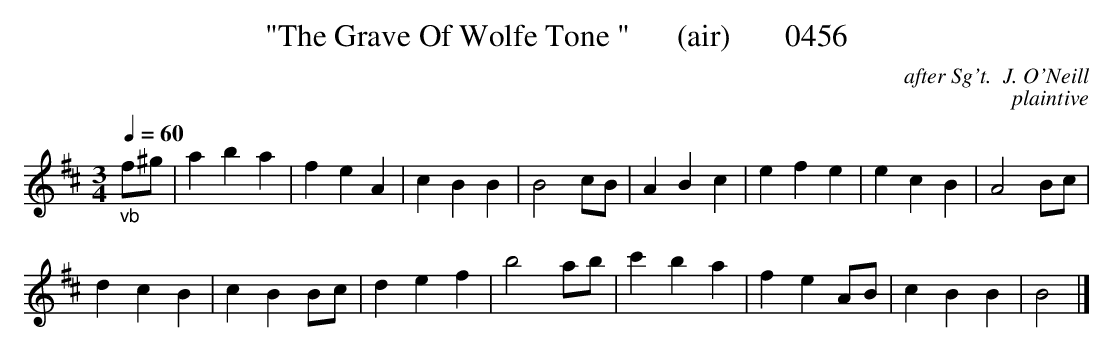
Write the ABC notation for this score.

X:1
T:"The Grave Of Wolfe Tone "      (air)       0456
C:after Sg't.  J. O'Neill
C:plaintive
Q:1/4=60
M:3/4
L:1/8
K:D
"_vb"f^g|a2b2a2|f2e2A2|c2B2B2|B4cB|A2B2c2|e2f2e2|e2c2B2|A4Bc|
d2c2B2|c2B2Bc|d2e2f2|b4ab|c'2b2a2|f2e2AB|c2B2B2|B4|]
